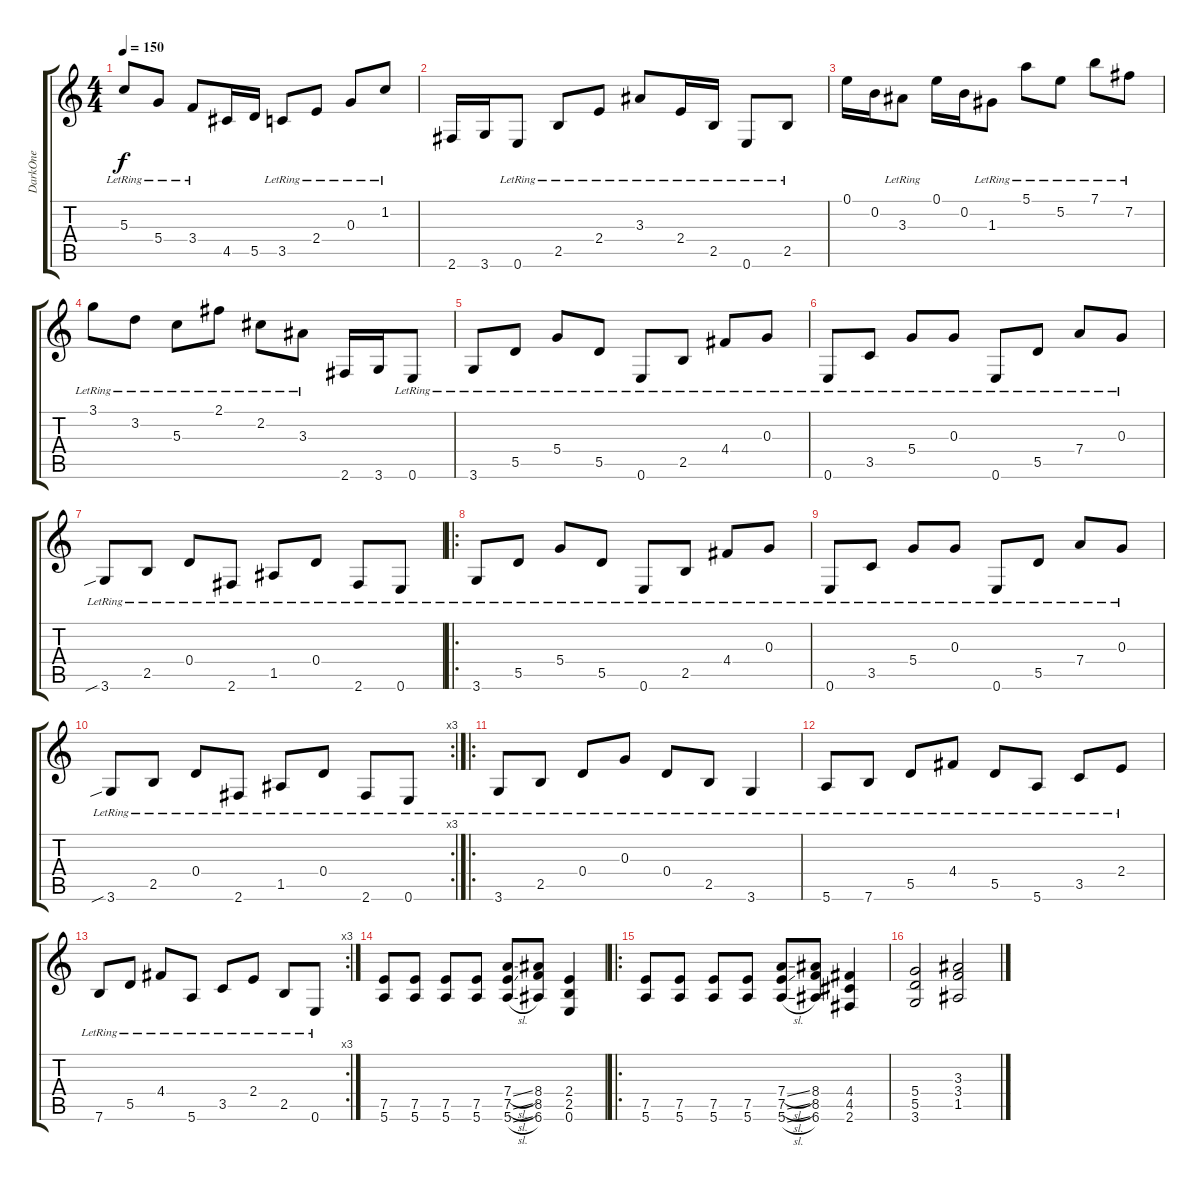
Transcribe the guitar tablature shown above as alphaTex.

\track ("DarkOne" "DarkOne") {instrument distortionguitar}
\staff {score tabs}
\tuning (E4 B3 G3 D3 A2 E2) {hide}
\ts (4 4)
\tempo 150
\clef g2
\ks c
5.3{lr}.8{dy f instrument acousticguitarsteel} 5.4{lr}.8 3.4{lr}.8 4.5.16 5.5.16 3.5{lr}.8 2.4{lr}.8 0.3{lr}.8 1.2{lr}.8 |
2.6.16 3.6.16 0.6{lr}.8 2.5{lr}.8 2.4{lr}.8 3.3{lr}.8 2.4{lr}.16 2.5{lr}.16 0.6{lr}.8 2.5{lr}.8 |
0.1.16 0.2.16 3.3{lr}.8 0.1.16 0.2.16 1.3{lr}.8 5.1{lr}.8 5.2{lr}.8 7.1{lr}.8 7.2{lr}.8 |
3.1{lr}.8 3.2{lr}.8 5.3{lr}.8 2.1{lr}.8 2.2{lr}.8 3.3{lr}.8 2.6.16 3.6.16 0.6{lr}.8 |
3.6{lr}.8 5.5{lr}.8 5.4{lr}.8 5.5{lr}.8 0.6{lr}.8 2.5{lr}.8 4.4{lr}.8 0.3{lr}.8 |
0.6{lr}.8 3.5{lr}.8 5.4{lr}.8 0.3{lr}.8 0.6{lr}.8 5.5{lr}.8 7.4{lr}.8 0.3{lr}.8 |
3.6{sib lr}.8 2.5{lr}.8 0.4{lr}.8 2.6{lr}.8 1.5{lr}.8 0.4{lr}.8 2.6{lr}.8 0.6{lr}.8 |
\ro
3.6{lr}.8 5.5{lr}.8 5.4{lr}.8 5.5{lr}.8 0.6{lr}.8 2.5{lr}.8 4.4{lr}.8 0.3{lr}.8 |
0.6{lr}.8 3.5{lr}.8 5.4{lr}.8 0.3{lr}.8 0.6{lr}.8 5.5{lr}.8 7.4{lr}.8 0.3{lr}.8 |
\rc 3
3.6{sib lr}.8 2.5{lr}.8 0.4{lr}.8 2.6{lr}.8 1.5{lr}.8 0.4{lr}.8 2.6{lr}.8 0.6{lr}.8 |
\ro
3.6{lr}.8 2.5{lr}.8 0.4{lr}.8 0.3{lr}.8 0.4{lr}.8 2.5{lr}.8 3.6{lr}.4 |
5.6{lr}.8 7.6{lr}.8 5.5{lr}.8 4.4{lr}.8 5.5{lr}.8 5.6{lr}.8 3.5{lr}.8 2.4{lr}.8 |
\rc 3
7.6{lr}.8 5.5{lr}.8 4.4{lr}.8 5.6{lr}.8 3.5{lr}.8 2.4{lr}.8 2.5{lr}.8 0.6{lr}.8 |
(7.5 5.6).8{instrument distortionguitar} (7.5 5.6).8 (7.5 5.6).8 (7.5 5.6).8 (7.4{sl} 7.5{sl} 5.6{sl}).8 (8.4 8.5 6.6).8 (2.4 2.5 0.6).4 |
\ro
(7.5 5.6).8 (7.5 5.6).8 (7.5 5.6).8 (7.5 5.6).8 (7.4{sl} 7.5{sl} 5.6{sl}).8 (8.4 8.5 6.6).8 (4.4 4.5 2.6).4 |
(5.4 5.5 3.6).2 (3.3 3.4 1.5).2
